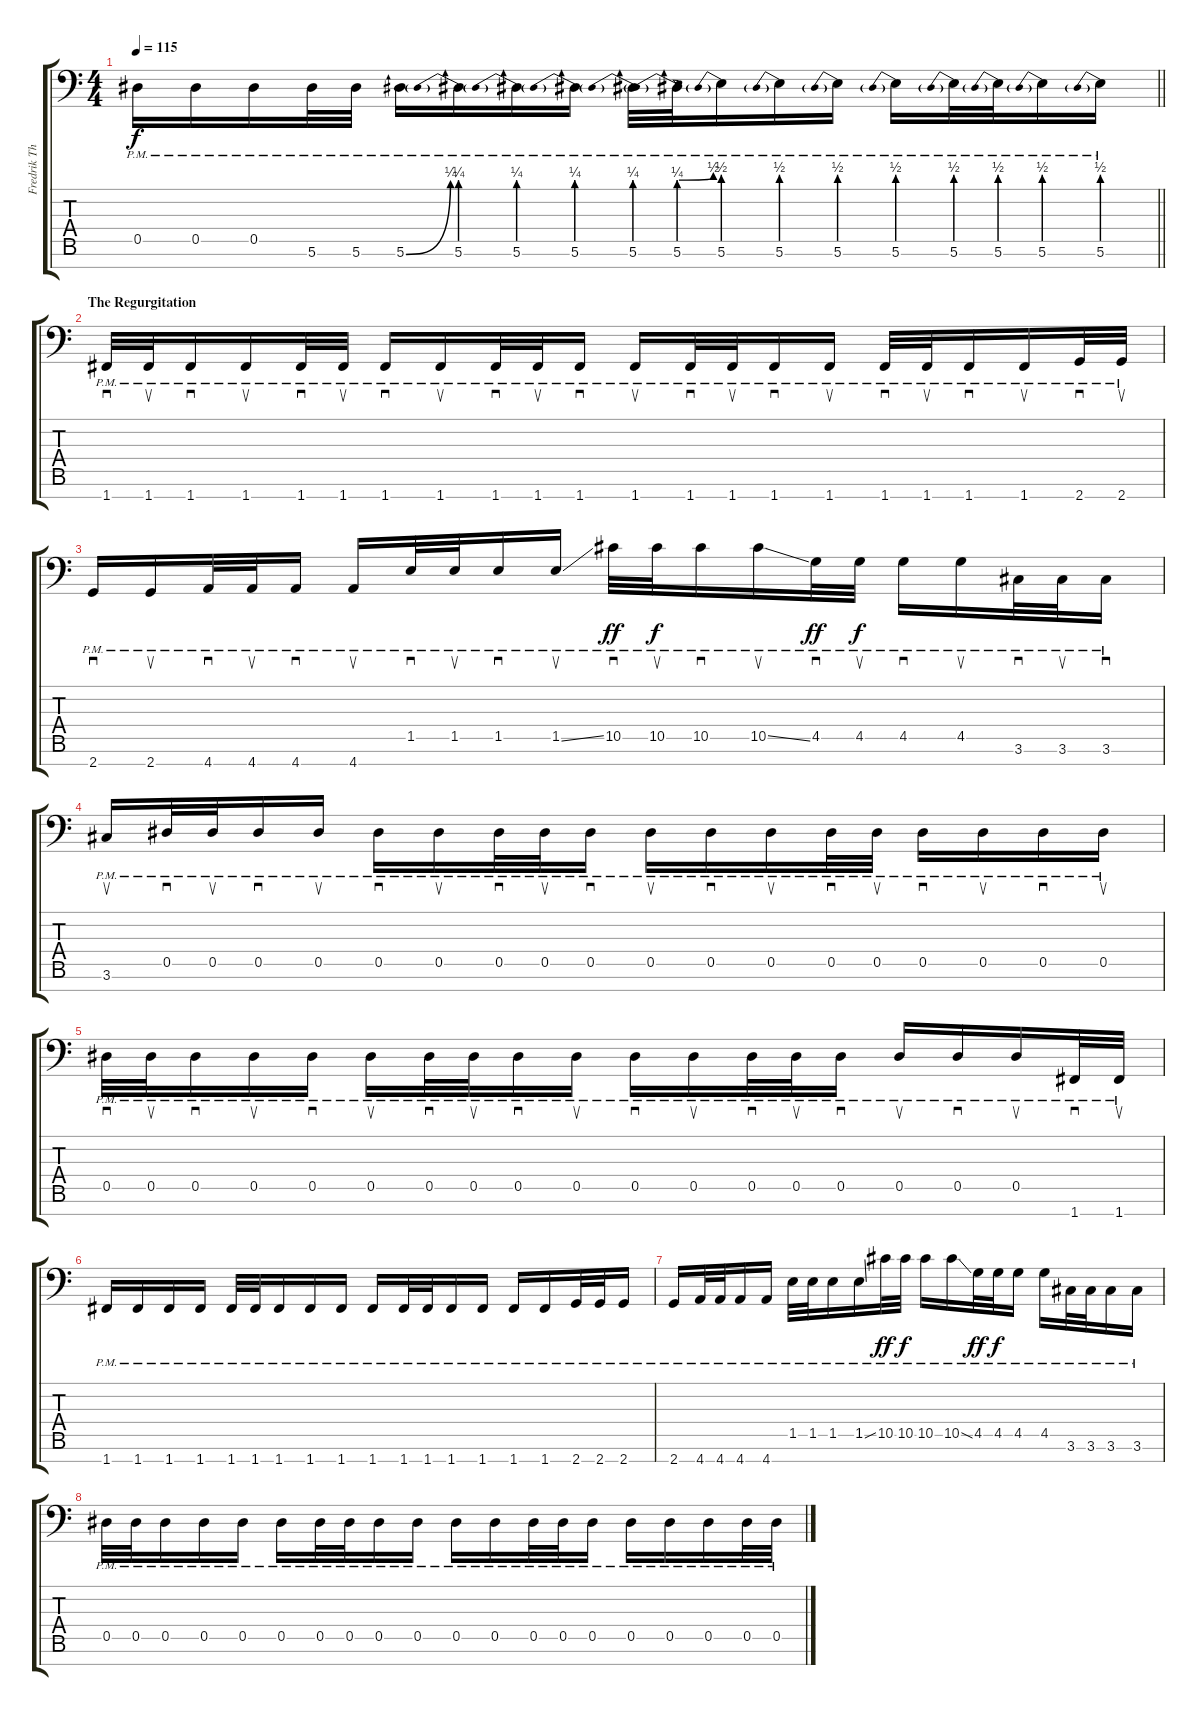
\track ("Fredrik Thordendal (Guitar 1)" "Fredrik Th") {instrument distortionguitar}
\staff {score tabs}
\tuning (Bb3 F3 Db3 Ab2 Eb2 Bb1 F1) {hide}
\ts (4 4)
\tempo 115
\clef f4
\barLineRight lightlight
\ks c
0.5{pm}.16{dy f} 0.5{pm}.16 0.5{pm}.16 5.6{pm}.32 5.6{pm}.32 5.6{be (bend 0 0 60 1) pm}.16 5.6{be (prebend 0 1 60 1) pm}.16 5.6{be (prebend 0 1 60 1) pm}.16 5.6{be (prebend 0 1 60 1) pm}.16 5.6{be (prebend 0 1 60 1) pm}.32 5.6{be (prebendbend 0 1 60 2) pm}.32 5.6{be (prebend 0 2 60 2) pm}.16 5.6{be (prebend 0 2 60 2) pm}.16 5.6{be (prebend 0 2 60 2) pm}.16 5.6{be (prebend 0 2 60 2) pm}.16 5.6{be (prebend 0 2 60 2) pm}.32 5.6{be (prebend 0 2 60 2) pm}.32 5.6{be (prebend 0 2 60 2) pm}.16 5.6{be (prebend 0 2 60 2) pm}.16 |
\section ("" "The Regurgitation")
1.7{pm}.32{sd} 1.7{pm}.32{su} 1.7{pm}.16{sd} 1.7{pm}.16{su} 1.7{pm}.32{sd} 1.7{pm}.32{su} 1.7{pm}.16{sd} 1.7{pm}.16{su} 1.7{pm}.32{sd} 1.7{pm}.32{su} 1.7{pm}.16{sd} 1.7{pm}.16{su} 1.7{pm}.32{sd} 1.7{pm}.32{su} 1.7{pm}.16{sd} 1.7{pm}.16{su} 1.7{pm}.32{sd} 1.7{pm}.32{su} 1.7{pm}.16{sd} 1.7{pm}.16{su} 2.7{pm}.32{sd} 2.7{pm}.32{su} |
2.7{pm}.16{sd} 2.7{pm}.16{su} 4.7{pm}.32{sd} 4.7{pm}.32{su} 4.7{pm}.16{sd} 4.7{pm}.16{su} 1.5{pm}.32{sd} 1.5{pm}.32{su} 1.5{pm}.16{sd} 1.5{ss pm}.16{su} 10.5{pm}.32{sd dy ff} 10.5{pm}.32{su dy f} 10.5{pm}.16{sd} 10.5{ss pm}.16{su} 4.5{pm}.32{sd dy ff} 4.5{pm}.32{su dy f} 4.5{pm}.16{sd} 4.5{pm}.16{su} 3.6{pm}.32{sd} 3.6{pm}.32{su} 3.6{pm}.16{sd} |
3.6{pm}.16{su} 0.5{pm}.32{sd} 0.5{pm}.32{su} 0.5{pm}.16{sd} 0.5{pm}.16{su} 0.5{pm}.16{sd} 0.5{pm}.16{su} 0.5{pm}.32{sd} 0.5{pm}.32{su} 0.5{pm}.16{sd} 0.5{pm}.16{su} 0.5{pm}.16{sd} 0.5{pm}.16{su} 0.5{pm}.32{sd} 0.5{pm}.32{su} 0.5{pm}.16{sd} 0.5{pm}.16{su} 0.5{pm}.16{sd} 0.5{pm}.16{su} |
0.5{pm}.32{sd} 0.5{pm}.32{su} 0.5{pm}.16{sd} 0.5{pm}.16{su} 0.5{pm}.16{sd} 0.5{pm}.16{su} 0.5{pm}.32{sd} 0.5{pm}.32{su} 0.5{pm}.16{sd} 0.5{pm}.16{su} 0.5{pm}.16{sd} 0.5{pm}.16{su} 0.5{pm}.32{sd} 0.5{pm}.32{su} 0.5{pm}.16{sd} 0.5{pm}.16{su} 0.5{pm}.16{sd} 0.5{pm}.16{su} 1.7{pm}.32{sd} 1.7{pm}.32{su} |
1.7{pm}.16 1.7{pm}.16 1.7{pm}.16 1.7{pm}.16 1.7{pm}.32 1.7{pm}.32 1.7{pm}.16 1.7{pm}.16 1.7{pm}.16 1.7{pm}.16 1.7{pm}.32 1.7{pm}.32 1.7{pm}.16 1.7{pm}.16 1.7{pm}.16 1.7{pm}.16 2.7{pm}.32 2.7{pm}.32 2.7{pm}.16 |
2.7{pm}.16 4.7{pm}.32 4.7{pm}.32 4.7{pm}.16 4.7{pm}.16 1.5{pm}.32 1.5{pm}.32 1.5{pm}.16 1.5{ss pm}.16 10.5{pm}.32{dy ff} 10.5{pm}.32{dy f} 10.5{pm}.16 10.5{ss pm}.16 4.5{pm}.32{dy ff} 4.5{pm}.32{dy f} 4.5{pm}.16 4.5{pm}.16 3.6{pm}.32 3.6{pm}.32 3.6{pm}.16 3.6{pm}.16 |
0.5{pm}.32 0.5{pm}.32 0.5{pm}.16 0.5{pm}.16 0.5{pm}.16 0.5{pm}.16 0.5{pm}.32 0.5{pm}.32 0.5{pm}.16 0.5{pm}.16 0.5{pm}.16 0.5{pm}.16 0.5{pm}.32 0.5{pm}.32 0.5{pm}.16 0.5{pm}.16 0.5{pm}.16 0.5{pm}.16 0.5{pm}.32 0.5{pm}.32
